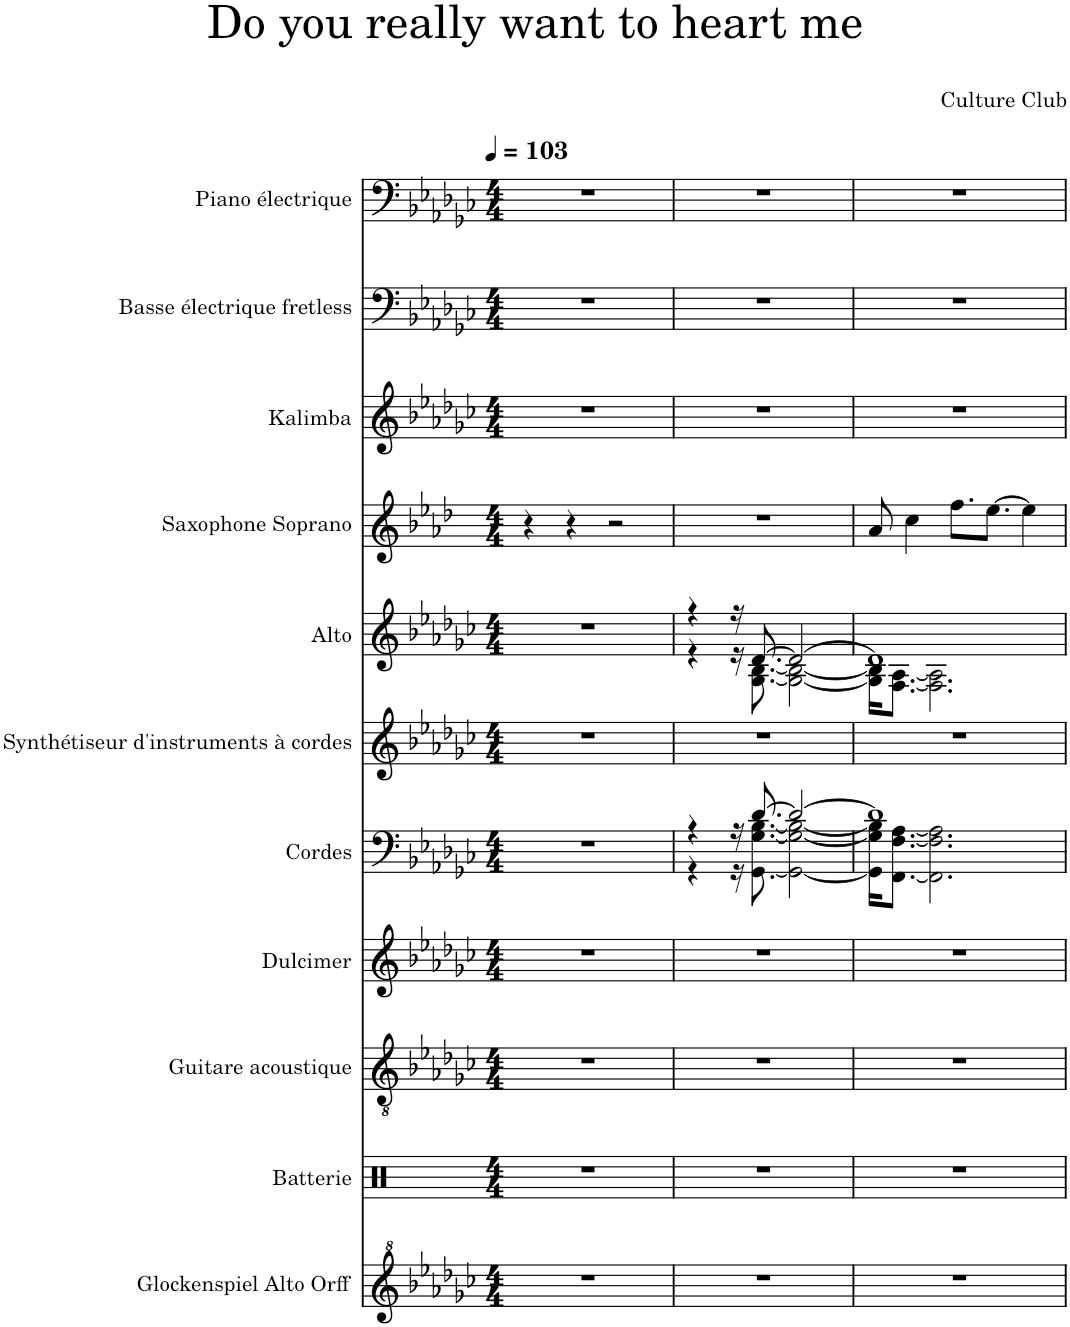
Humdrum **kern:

**kern	**kern	**kern	**kern	**kern	**kern	**kern	**kern	**kern	**kern	**kern
*part11	*part10	*part9	*part8	*part7	*part6	*part5	*part4	*part3	*part2	*part1
*staff11	*staff10	*staff9	*staff8	*staff7	*staff6	*staff5	*staff4	*staff3	*staff2	*staff1
*I"Glockenspiel Alto Orff	*I"Batterie	*I"Guitare acoustique	*I"Dulcimer	*I"Cordes	*I"Synthétiseur d'instruments à cordes	*I"Alto	*I"Saxophone Soprano	*I"Kalimba	*I"Basse électrique fretless	*I"Piano électrique
*I'Glk. A. O.	*I'Bat.	*I'Guit.	*I'Dlc.	*	*I'Synth.	*I'A.	*I'Sax. S.	*I'Kal.	*I'B. él. Frtl.	*I'Pia. él.
*clefG^2	*clefX	*clefGv2	*clefG2	*clefF4	*clefG2	*clefG2	*clefG2	*clefG2	*clefF4	*clefF4
*	*	*	*	*	*	*	*Trd1c2	*	*Trd7c12	*
*k[b-e-a-d-g-c-]	*k[]	*k[b-e-a-d-g-c-]	*k[b-e-a-d-g-c-]	*k[b-e-a-d-g-c-]	*k[b-e-a-d-g-c-]	*k[b-e-a-d-g-c-]	*k[b-e-a-d-]	*k[b-e-a-d-g-c-]	*k[b-e-a-d-g-c-]	*k[b-e-a-d-g-c-]
*M4/4	*M4/4	*M4/4	*M4/4	*M4/4	*M4/4	*M4/4	*M4/4	*M4/4	*M4/4	*M4/4
*MM103	*MM103	*MM103	*MM103	*MM103	*MM103	*MM103	*MM103	*MM103	*MM103	*MM103
=1	=1	=1	=1	=1	=1	=1	=1	=1	=1	=1
1r	1r	1r	1r	1r	1r	1r	4r	1r	1r	1r
.	.	.	.	.	.	.	4r	.	.	.
.	.	.	.	.	.	.	2r	.	.	.
=2	=2	=2	=2	=2	=2	=2	=2	=2	=2	=2
*	*	*	*	*^	*	*^	*	*	*	*
1r	1r	1r	1r	4r	4r	1r	4r	4r	1r	1r	1r	1r
.	.	.	.	16r	16r	.	16r	16r	.	.	.	.
.	.	.	.	[8.d-/	[8.GG-\ [8.G-\ [8.B-\	.	[8.d-/	[8.G-\ [8.B-\	.	.	.	.
.	.	.	.	2d-/_	2GG-\_ 2G-\_ 2B-\_	.	2d-/_	2G-\_ 2B-\_	.	.	.	.
=3	=3	=3	=3	=3	=3	=3	=3	=3	=3	=3	=3	=3
1r	1r	1r	1r	1d-]	16GG-\] 16G-\] 16B-\]KL	1r	1d-]	16G-\] 16B-\]KL	8a-/	1r	1r	1r
.	.	.	.	.	[8.FF\ [8.F\ [8.A-\J	.	.	[8.F\ [8.A-\J	.	.	.	.
.	.	.	.	.	.	.	.	.	4cc\	.	.	.
.	.	.	.	.	2.FF\] 2.F\] 2.A-\]	.	.	2.F\] 2.A-\]	.	.	.	.
.	.	.	.	.	.	.	.	.	8.ff\L	.	.	.
.	.	.	.	.	.	.	.	.	[8.ee-\J	.	.	.
.	.	.	.	.	.	.	.	.	4ee-\]	.	.	.
*	*	*	*	*v	*v	*	*v	*v	*	*	*	*
=	=	=	=	=	=	=	=	=	=	=
*-	*-	*-	*-	*-	*-	*-	*-	*-	*-	*-
